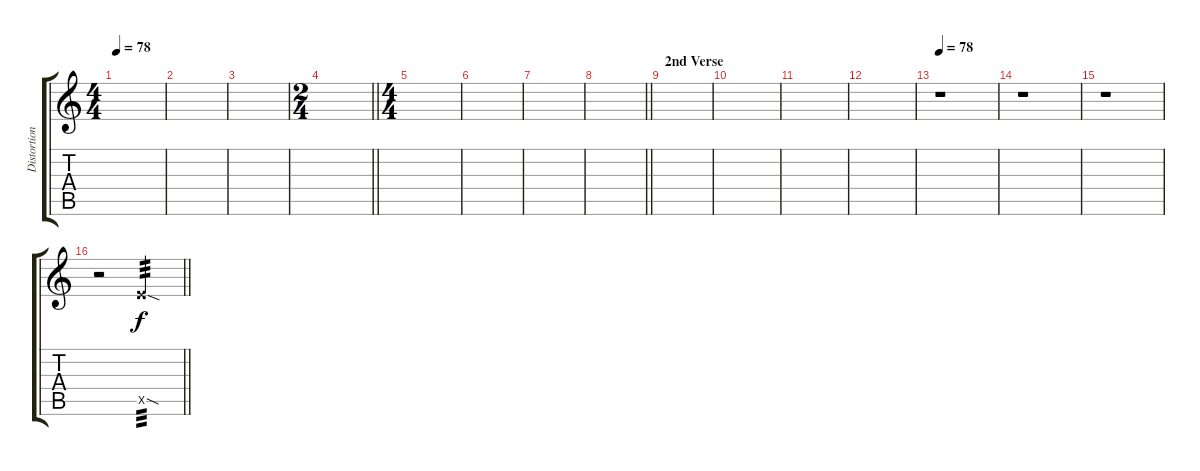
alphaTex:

\track ("Distortion" "Distortion") {instrument distortionguitar}
\staff {score tabs}
\tuning (E4 B3 G3 D3 A2 D2) {hide}
\ts (4 4)
\tempo 78
\clef g2
\ks c
|
|
|
\ts (2 4)
\barLineRight lightlight
|
\ts (4 4)
|
|
|
\barLineRight lightlight
|
\section ("" "2nd Verse")
|
|
|
|
\tempo 78
r.1 |
r.1 |
r.1 |
\barLineRight lightlight
r.2 7.5{sod x}.2{tp 3}
